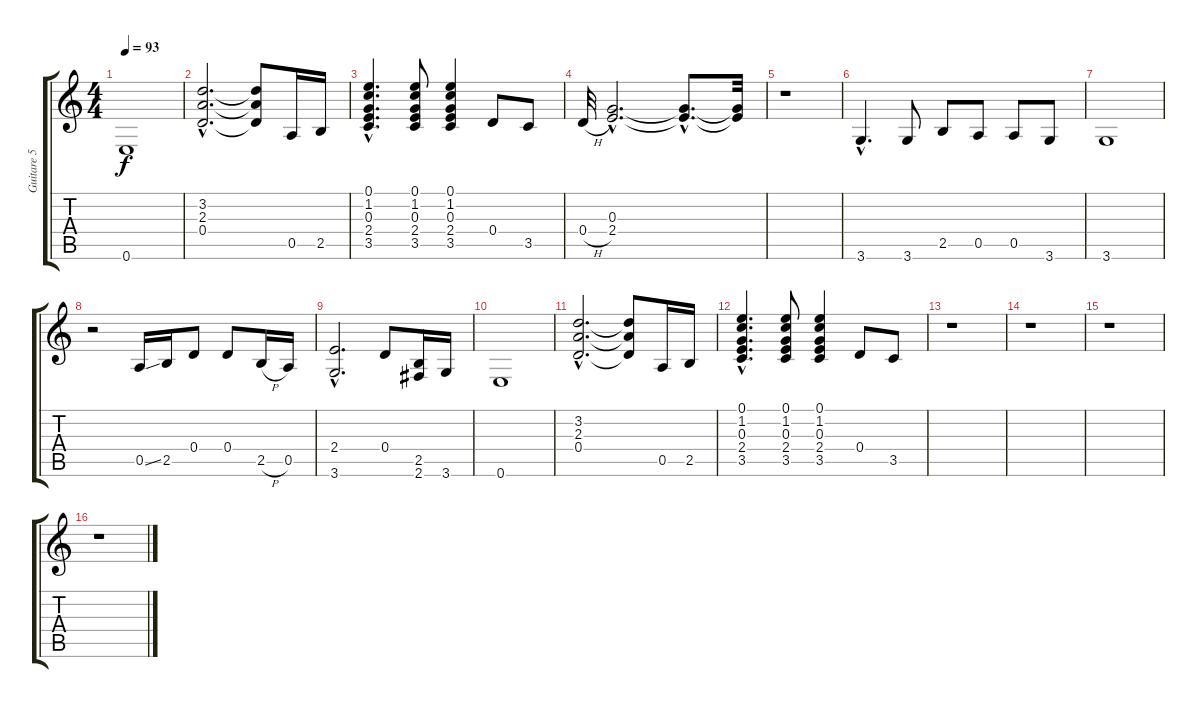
\track ("Guitare 5" "Guitare 5") {instrument overdrivenguitar}
\staff {score tabs}
\tuning (E4 B3 G3 D3 A2 E2) {hide}
\ts (4 4)
\tempo 93
\clef g2
\ks c
0.6.1{dy f} |
(3.2{hac} 2.3{hac} 0.4{hac}).2{d} (3.2{t} 2.3{t} 0.4{t}).8 0.5.16 2.5.16 |
(0.1{hac} 1.2{hac} 0.3{hac} 2.4{hac} 3.5{hac}).4{d} (0.1 1.2 0.3 2.4 3.5).8 (0.1 1.2 0.3 2.4 3.5).4 0.4.8 3.5.8 |
0.4{h}.32 (0.3{hac} 2.4{hac}).2{d} (0.3{hac t} 2.4{hac t}).8{d} (0.3{t} 2.4{t}).32 |
r.1 |
3.6{hac}.4{d} 3.6.8 2.5.8 0.5.8 0.5.8 3.6.8 |
3.6.1 |
r.2 0.5{ss}.16 2.5.16 0.4.8 0.4.8 2.5{h}.16 0.5.16 |
(2.4{hac} 3.6{hac}).2{d} 0.4.8 (2.5 2.6).16 3.6.16 |
0.6.1 |
(3.2{hac} 2.3{hac} 0.4{hac}).2{d} (3.2{t} 2.3{t} 0.4{t}).8 0.5.16 2.5.16 |
(0.1{hac} 1.2{hac} 0.3{hac} 2.4{hac} 3.5{hac}).4{d} (0.1 1.2 0.3 2.4 3.5).8 (0.1 1.2 0.3 2.4 3.5).4 0.4.8 3.5.8 |
r.1 |
r.1 |
r.1 |
r.1
